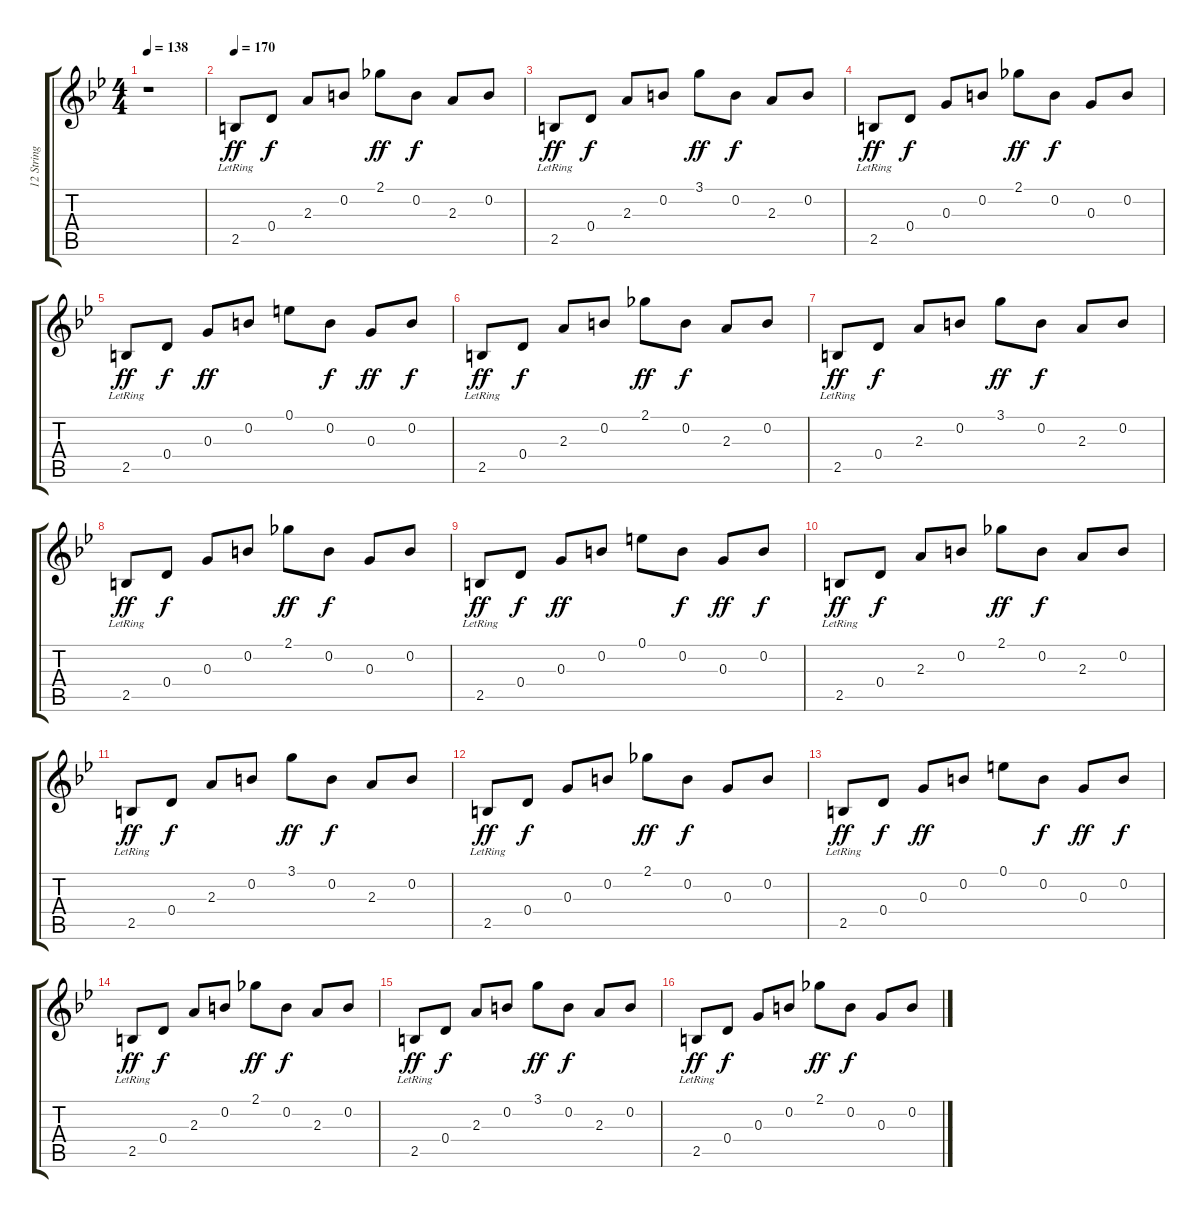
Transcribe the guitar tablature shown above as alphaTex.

\track ("12 String Guitar" "12 String ") {instrument acousticguitarnylon}
\staff {score tabs}
\tuning (E4 B3 G3 D3 A2 E2) {hide}
\ts (4 4)
\tempo 138
\clef g2
\ks gminor
r.1{dy f} |
\tempo 170
2.5{lr}.8{dy ff} 0.4.8{dy f} 2.3.8 0.2.8 2.1.8{dy ff} 0.2.8{dy f} 2.3.8 0.2.8 |
2.5{lr}.8{dy ff} 0.4.8{dy f} 2.3.8 0.2.8 3.1.8{dy ff} 0.2.8{dy f} 2.3.8 0.2.8 |
2.5{lr}.8{dy ff} 0.4.8{dy f} 0.3.8 0.2.8 2.1.8{dy ff} 0.2.8{dy f} 0.3.8 0.2.8 |
2.5{lr}.8{dy ff} 0.4.8{dy f} 0.3.8{dy ff} 0.2.8 0.1.8 0.2.8{dy f} 0.3.8{dy ff} 0.2.8{dy f} |
2.5{lr}.8{dy ff} 0.4.8{dy f} 2.3.8 0.2.8 2.1.8{dy ff} 0.2.8{dy f} 2.3.8 0.2.8 |
2.5{lr}.8{dy ff} 0.4.8{dy f} 2.3.8 0.2.8 3.1.8{dy ff} 0.2.8{dy f} 2.3.8 0.2.8 |
2.5{lr}.8{dy ff} 0.4.8{dy f} 0.3.8 0.2.8 2.1.8{dy ff} 0.2.8{dy f} 0.3.8 0.2.8 |
2.5{lr}.8{dy ff} 0.4.8{dy f} 0.3.8{dy ff} 0.2.8 0.1.8 0.2.8{dy f} 0.3.8{dy ff} 0.2.8{dy f} |
2.5{lr}.8{dy ff} 0.4.8{dy f} 2.3.8 0.2.8 2.1.8{dy ff} 0.2.8{dy f} 2.3.8 0.2.8 |
2.5{lr}.8{dy ff} 0.4.8{dy f} 2.3.8 0.2.8 3.1.8{dy ff} 0.2.8{dy f} 2.3.8 0.2.8 |
2.5{lr}.8{dy ff} 0.4.8{dy f} 0.3.8 0.2.8 2.1.8{dy ff} 0.2.8{dy f} 0.3.8 0.2.8 |
2.5{lr}.8{dy ff} 0.4.8{dy f} 0.3.8{dy ff} 0.2.8 0.1.8 0.2.8{dy f} 0.3.8{dy ff} 0.2.8{dy f} |
2.5{lr}.8{dy ff} 0.4.8{dy f} 2.3.8 0.2.8 2.1.8{dy ff} 0.2.8{dy f} 2.3.8 0.2.8 |
2.5{lr}.8{dy ff} 0.4.8{dy f} 2.3.8 0.2.8 3.1.8{dy ff} 0.2.8{dy f} 2.3.8 0.2.8 |
2.5{lr}.8{dy ff} 0.4.8{dy f} 0.3.8 0.2.8 2.1.8{dy ff} 0.2.8{dy f} 0.3.8 0.2.8
